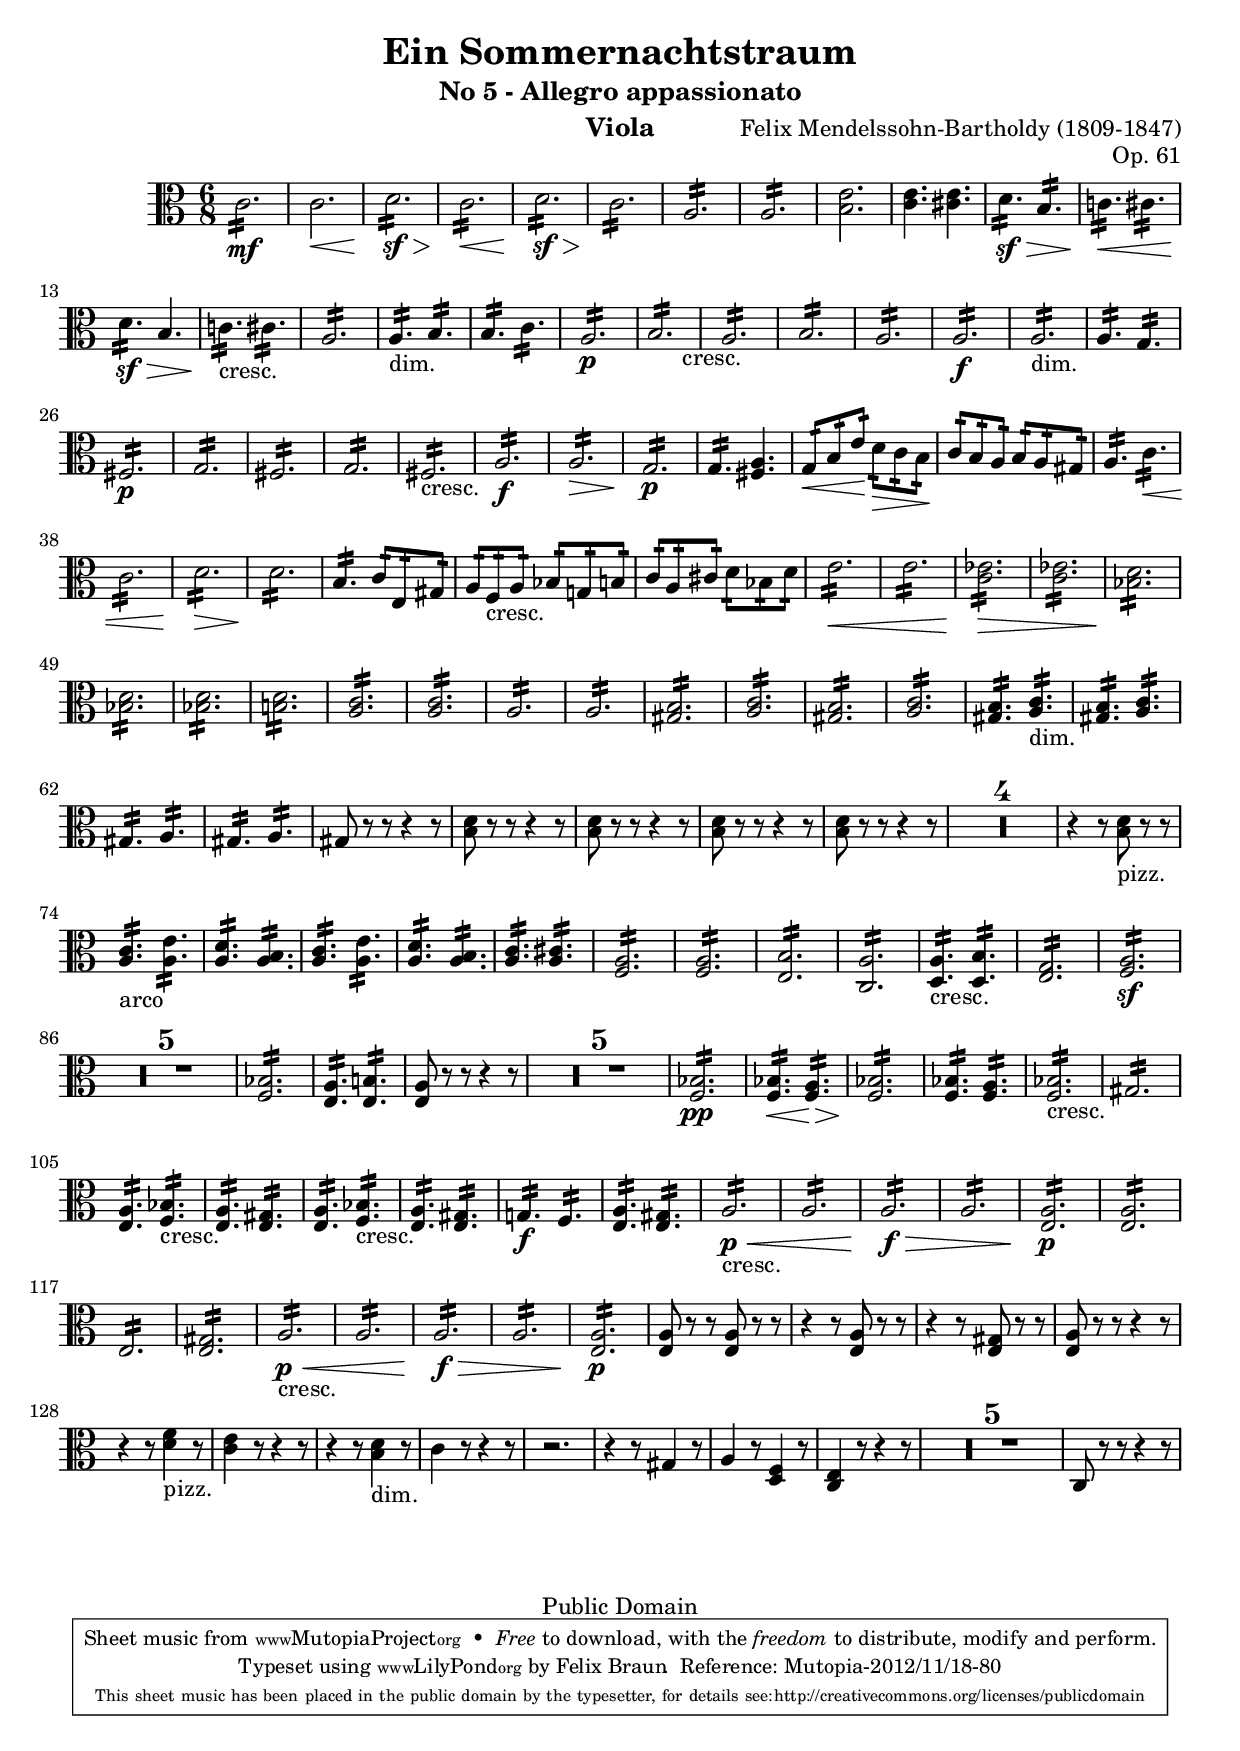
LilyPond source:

\header{
filename =	 "viola-part.ly"
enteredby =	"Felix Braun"
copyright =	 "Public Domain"
}

\version "2.16.0"

\include "sntglobal.ly"
\header{
filename =	"viola.ly"
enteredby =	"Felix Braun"
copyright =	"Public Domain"
}

\version "2.16.0"
\include "deutsch.ly"

viola =  \relative c' {
	c2.:16\mf | c\< |  d:\!\sf\> |  c:\!\< |  d:\!\sf\> |  c:\! | a: | a: |
	<h: e:> | <c: e:>4. <cis: e:> | d:\sf\> h: |  c!:\!\< cis: |
	 d:\!\sf\>h |  c!:\!-"cresc." cis: | a2.: | a4.:-"dim." h: | h: c: |
	a2.:\p | << h: {s2 s4-"cresc."} >> | 
%% 20
	a2.: | h: | a: | a:\f | a:-"dim." | a4.: g: | fis2.:\p | g: | fis: | g: |
%% 30
	fis:-"cresc." | a:\f | a:\> |  g:\!\p | g4.: <fis: a:> | 
	g8:\< h:  e:\! d:\> c:  h:\! | c: h: a: h: a: gis: | a4.: c:\< | c2.: |
	 d:\!\> | 
%% 40	
	 d:\! | h4.: c8: e,: gis: | a: f:-"cresc." a: b: g!: h: | 
	c: a: cis: d: b: d: | e2.:\< | e: |  <es c>:\!\> | q: |  <d b>:\! | q: | 
%% 50	
	q: | <d h!>: | <c a>: | q: | a: | a: | <h gis>: | <c a>: | <h gis>: | <c a>: | 
%% 60	
	<h gis>4.: <c a>:-"dim." | <h gis>: <c a>: | gis: a: | gis: a: | gis8 r r r4 r8 |
	<d' h> r r r4 r8 | q r r r4 r8 | q r r r4 r8 | q r r r4 r8 | R2.*4 |
%% 73
	r4 r8 q-"pizz."	r r | <c a>4.:-"arco" <e a,>: | <d a>: <h a>: | <c a>4.: <e a,>: | <d a>: <h a>: |
	<c a>4.: <cis a>4.: | <a f>2.: | 
%% 80	
	q2.: | <h e,>2.: | <a c,>: | <a d,>4.:-"cresc." <h d,>: | <g e>2.: | <a f>:\sf | R2.*5 |
%% 91
	<b f>2.: | <a e>4.: <h! e,>: | <a e>8 r r r4 r8 | R2.*5 | <b f>2.:\pp | 
%% 100	
	q4.:\<  <a f>:\!\> |  <b f>2.\!: | q4.: <a f>: | <b f>2.:-"cresc." | gis : | 
	<a e>4.: <b f>:-"cresc." | <a e>: <gis e>: | <a e>: <b f>:-"cresc." | <a e>: <gis e>: |
	g!:\f f: | 
%% 110	
	<a e>: <gis e>: | 
	a2.:\p-"cresc."\< | a: |  a:\!\f\> | a: |  <a e>:\!\p | q: | e: | <gis e>: | 
	a:\p-"cresc."\< | 
%% 120	
	a: |  a:\!\f\> | a: | <a e>:\!\p |
	q8 r r q r r | r4 r8 q r r | 
	r4 r8 <gis e> r r | <a e> r r r4 r8 | r4 r8 <f' d>4-"pizz."  r8 | <e c>4  r8 r4 r8 |
%% 130
	r4 r8 <d h>4-"dim." r8 | c4 r8 r4 r8 | r2. | r4 r8 gis4 r8 | a4 r8 <f d>4 r8 |
	<e c>4 r8 r4 r8 | R2.*5 | c8 r r r4 r8 |
}

violaStaff = \new Staff = "viola" <<
	\set Staff.midiInstrument = #"viola"
	\set Staff.instrumentName = #"Viola"
	\set Staff.shortInstrumentName = #"Vla."
	\clef "alto"
	<< 
		\global
		\viola
	>>
>>

\include "sntheader.ly"

\header {
	instrument = "Viola"
}

\score {
	\violaStaff
	\include "sntpart-paper.ly"
	\version "2.16.0"

\midi{\tempo 4 = 170}

}
